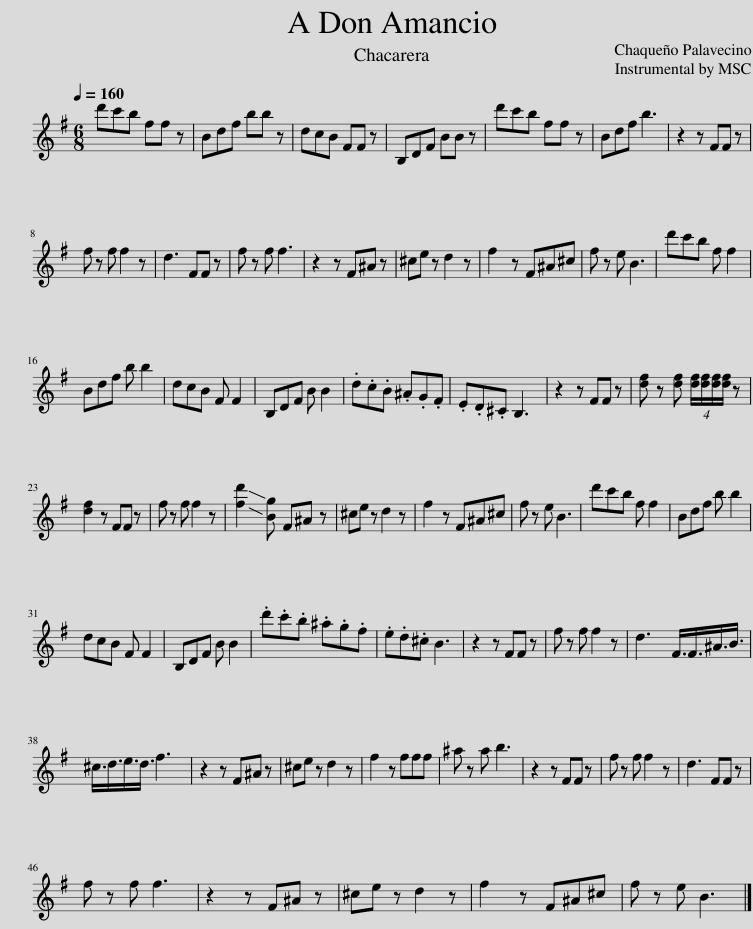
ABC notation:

X:1
L:1/8
Q:1/4=160
M:6/8
I:linebreak $
K:G
V:1 treble
V:1
 d'c'b ff z | Bdf bb z | dcB FF z | B,DF BB z | d'c'b ff z | %5
 Bdf b3 | z2 z FF z |$ f z f f2 z | d3 FF z | f z f f3 | %10
 z2 z F^A z | ^ce z d2 z | f2 z F^A^c | f z e B3 | d'c'b f f2 |$ %15
 Bdf b b2 | dcB F F2 | B,DF B B2 | .d.c.B .^A.G.F | .E.D.^C B,3 | %20
 z2 z FF z | [df] z [df] [df]/[df]/[df]/[df]/ z |$ [df]2 z FF z | f z f f2 z | !-(![fd']2 !-)![Bg] F^A z | %25
 ^ce z d2 z | f2 z F^A^c | f z e B3 | d'c'b f f2 | Bdf b b2 |$ %30
 dcB F F2 | B,DF B B2 | .d'.c'.b .^a.g.f | .e.d.^c B3 | z2 z FF z | %35
 f z f f2 z | d3 F3/4F3/4^A3/4B3/4 |$ ^c3/4d3/4e3/4d3/4 f3 | z2 z F^A z | ^ce z d2 z | %40
 f2 z fff | ^a z a b3 | z2 z FF z | f z f f2 z | d3 FF z |$ %45
 f z f f3 | z2 z F^A z | ^ce z d2 z | f2 z F^A^c | f z e B3 |] %50
